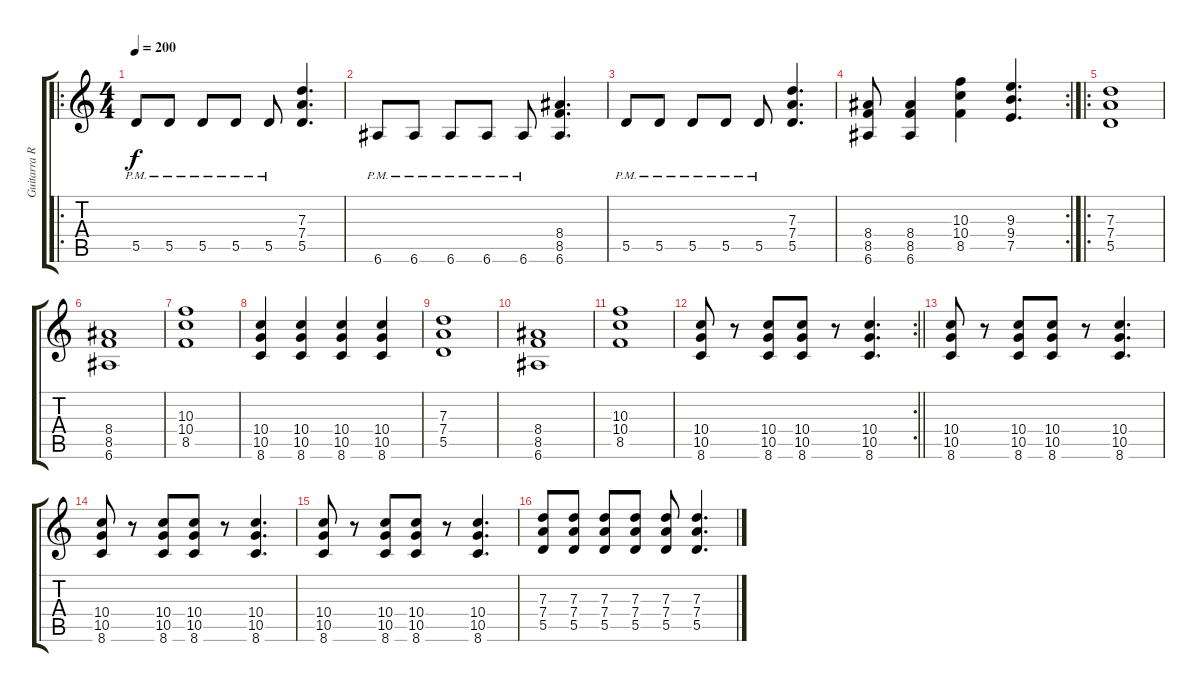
\track ("Guitarra Rítmica" "Guitarra R") {instrument distortionguitar}
\staff {score tabs}
\tuning (E4 B3 G3 D3 A2 E2) {hide}
\ro
\ts (4 4)
\tempo 200
\clef g2
\ks c
5.5{pm}.8{dy f} 5.5{pm}.8 5.5{pm}.8 5.5{pm}.8 5.5{pm}.8 (7.3 7.4 5.5).4{d} |
6.6{pm}.8 6.6{pm}.8 6.6{pm}.8 6.6{pm}.8 6.6{pm}.8 (8.4 8.5 6.6).4{d} |
5.5{pm}.8 5.5{pm}.8 5.5{pm}.8 5.5{pm}.8 5.5{pm}.8 (7.3 7.4 5.5).4{d} |
\rc 2
(8.4 8.5 6.6).8 (8.4 8.5 6.6).4 (10.3 10.4 8.5).4 (9.3 9.4 7.5).4{d} |
\ro
(7.3 7.4 5.5).1 |
(8.4 8.5 6.6).1 |
(10.3 10.4 8.5).1 |
(10.4 10.5 8.6).4 (10.4 10.5 8.6).4 (10.4 10.5 8.6).4 (10.4 10.5 8.6).4 |
(7.3 7.4 5.5).1 |
(8.4 8.5 6.6).1 |
(10.3 10.4 8.5).1 |
\rc 2
\barLineRight lightlight
(10.4 10.5 8.6).8 r.8 (10.4 10.5 8.6).8 (10.4 10.5 8.6).8 r.8 (10.4 10.5 8.6).4{d} |
(10.4 10.5 8.6).8 r.8 (10.4 10.5 8.6).8 (10.4 10.5 8.6).8 r.8 (10.4 10.5 8.6).4{d} |
(10.4 10.5 8.6).8 r.8 (10.4 10.5 8.6).8 (10.4 10.5 8.6).8 r.8 (10.4 10.5 8.6).4{d} |
(10.4 10.5 8.6).8 r.8 (10.4 10.5 8.6).8 (10.4 10.5 8.6).8 r.8 (10.4 10.5 8.6).4{d} |
(7.3 7.4 5.5).8 (7.3 7.4 5.5).8 (7.3 7.4 5.5).8 (7.3 7.4 5.5).8 (7.3 7.4 5.5).8 (7.3 7.4 5.5).4{d}
